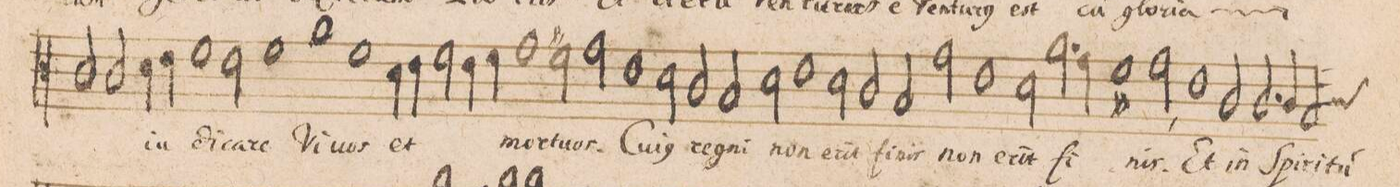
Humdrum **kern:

**kern	**text
*I"CANTVS.	*
*clefC3	*
*k[]	*
*met(C|)	*
*M2/1	*
2c/	-a
*	*Xij
2c/	iu-
4d\	.
4e\	.
1f	-di-
=122-	=122-
2e\	-ca-
1f	-re
=123-	=123-
1a	Vi-
1f	-uos
=124-	=124-
4d\	et
4e\	.
2f\	.
4e\	.
4f\	.
1g	mor-
=125-	=125-
2f#X\	-tu-
2g\	-os.
1e	Cu-
=126-	=126-
2d\	-i(us)
2c/	re-
2B/	-gni
=127-	=127-
2d\	non
1e	e-
2d\	-rit
=128-	=128-
2c/	fi-
2B/	-nis
2g\	non
1e	e-
=129-	=129-
2d\	-rit
2.a\	fi-
4g\	.
=130-	=130-
1f#X	.
2g,<\	-nis.
1e	Et
=131-	=131-
2c/	in
2.c/	Spi-
4c/	-ri-
=132-	=132-
*custos:c	*
2B/	-tu(m)
*-	*-
